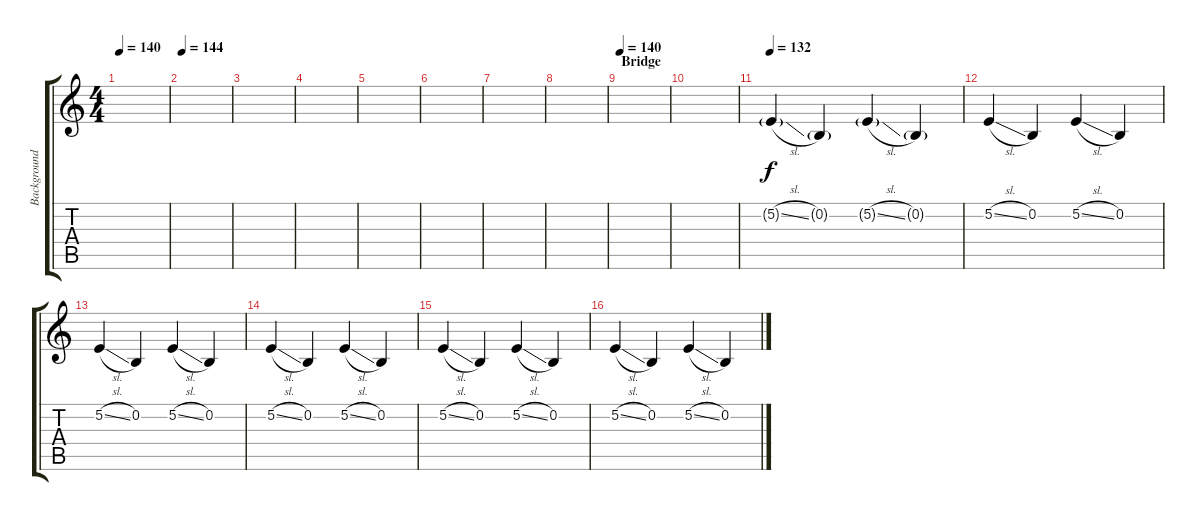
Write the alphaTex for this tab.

\track ("Background Effects" "Background") {instrument synthbrass2}
\staff {score tabs}
\tuning (E4 B3 G3 D3 A2 E2) {hide}
\ts (4 4)
\tempo 140
\clef g2
\ks c
|
\tempo 144
|
|
|
|
|
|
|
\section ("" "Bridge")
\tempo 140
|
|
\tempo 132
5.2{sl g}.4 0.2{g}.4 5.2{sl g}.4 0.2{g}.4 |
5.2{sl}.4{dy f} 0.2.4 5.2{sl}.4 0.2.4 |
5.2{sl}.4 0.2.4 5.2{sl}.4 0.2.4 |
5.2{sl}.4 0.2.4 5.2{sl}.4 0.2.4 |
5.2{sl}.4 0.2.4 5.2{sl}.4 0.2.4 |
5.2{sl}.4 0.2.4 5.2{sl}.4 0.2.4
